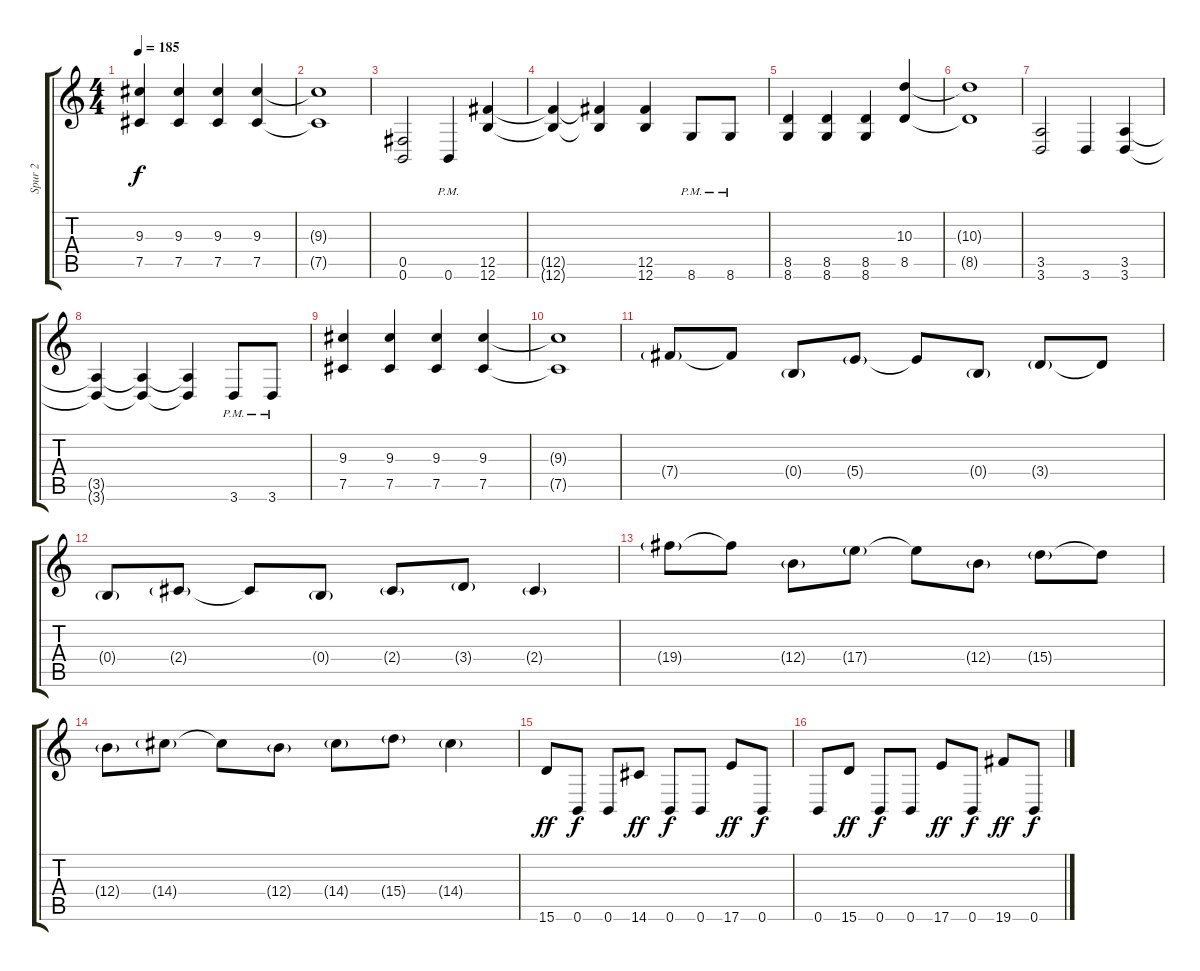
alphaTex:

\track ("Spur 2" "Spur 2") {instrument distortionguitar}
\staff {score tabs}
\tuning (Db4 Ab3 E3 B2 Gb2 B1) {hide}
\ts (4 4)
\tempo 185
\clef g2
\ks c
(9.3 7.5).4{dy f} (9.3 7.5).4 (9.3 7.5).4 (9.3 7.5).4 |
(9.3{t} 7.5{t}).1 |
(0.5 0.6).2 0.6{pm}.4 (12.5 12.6).4 |
(12.5{t} 12.6{t}).4 (12.5{t} 12.6{t}).4 (12.5 12.6).4 8.6{pm}.8 8.6{pm}.8 |
(8.5 8.6).4 (8.5 8.6).4 (8.5 8.6).4 (10.3 8.5).4 |
(10.3{t} 8.5{t}).1 |
(3.5 3.6).2 3.6.4 (3.5 3.6).4 |
(3.5{t} 3.6{t}).4 (3.5{t} 3.6{t}).4 (3.5{t} 3.6{t}).4 3.6{pm}.8 3.6{pm}.8 |
(9.3 7.5).4 (9.3 7.5).4 (9.3 7.5).4 (9.3 7.5).4 |
(9.3{t} 7.5{t}).1 |
7.4{g}.8 7.4{t}.8 0.4{g}.8 5.4{g}.8 5.4{t}.8 0.4{g}.8 3.4{g}.8 3.4{t}.8 |
0.4{g}.8 2.4{g}.8 2.4{t}.8 0.4{g}.8 2.4{g}.8 3.4{g}.8 2.4{g}.4 |
19.4{g}.8 19.4{t}.8 12.4{g}.8 17.4{g}.8 17.4{t}.8 12.4{g}.8 15.4{g}.8 15.4{t}.8 |
12.4{g}.8 14.4{g}.8 14.4{t}.8 12.4{g}.8 14.4{g}.8 15.4{g}.8 14.4{g}.4 |
15.6.8{dy ff} 0.6.8{dy f} 0.6.8 14.6.8{dy ff} 0.6.8{dy f} 0.6.8 17.6.8{dy ff} 0.6.8{dy f} |
0.6.8 15.6.8{dy ff} 0.6.8{dy f} 0.6.8 17.6.8{dy ff} 0.6.8{dy f} 19.6.8{dy ff} 0.6.8{dy f}
